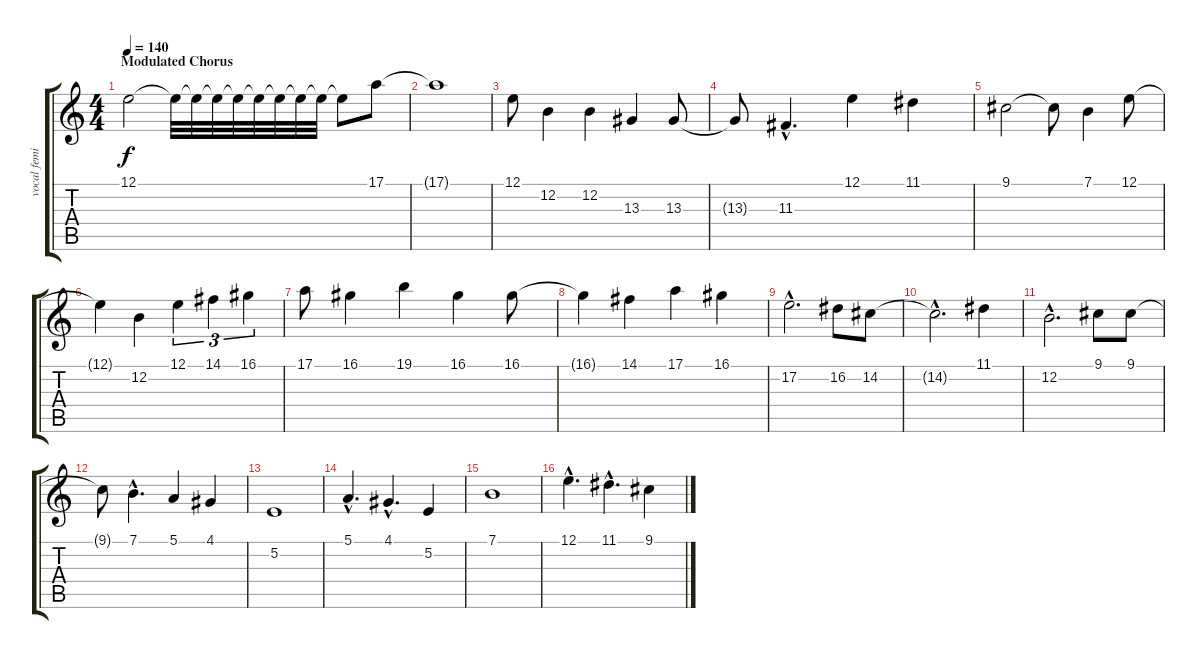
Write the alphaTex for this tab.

\track ("vocal feminino" "vocal femi") {instrument pad1newage}
\staff {score tabs}
\tuning (E4 B3 G3 D3 A2 E2) {hide}
\ts (4 4)
\section ("" "Modulated Chorus")
\tempo 140
\clef g2
\ks c
12.1.2{dy f} 12.1{t}.32 12.1{t}.32 12.1{t}.32 12.1{t}.32 12.1{t}.32 12.1{t}.32 12.1{t}.32 12.1{t}.32 12.1{t}.8 17.1.8 |
17.1{t}.1 |
12.1.8 12.2.4 12.2.4 13.3.4 13.3.8 |
13.3{t}.8 11.3{hac}.4{d} 12.1.4 11.1.4 |
9.1.2 9.1{t}.8 7.1.4 12.1.8 |
12.1{t}.4 12.2.4 12.1.4{tu (3 2)} 14.1.4{tu (3 2)} 16.1.4{tu (3 2)} |
17.1.8 16.1.4 19.1.4 16.1.4 16.1.8 |
16.1{t}.4 14.1.4 17.1.4 16.1.4 |
17.2{hac}.2{d} 16.2.8 14.2.8 |
14.2{hac t}.2{d} 11.1.4 |
12.2{hac}.2{d} 9.1.8 9.1.8 |
9.1{t}.8 7.1{hac}.4{d} 5.1.4 4.1.4 |
5.2.1 |
5.1{hac}.4{d} 4.1{hac}.4{d} 5.2.4 |
7.1.1 |
12.1{hac}.4{d} 11.1{hac}.4{d} 9.1.4
